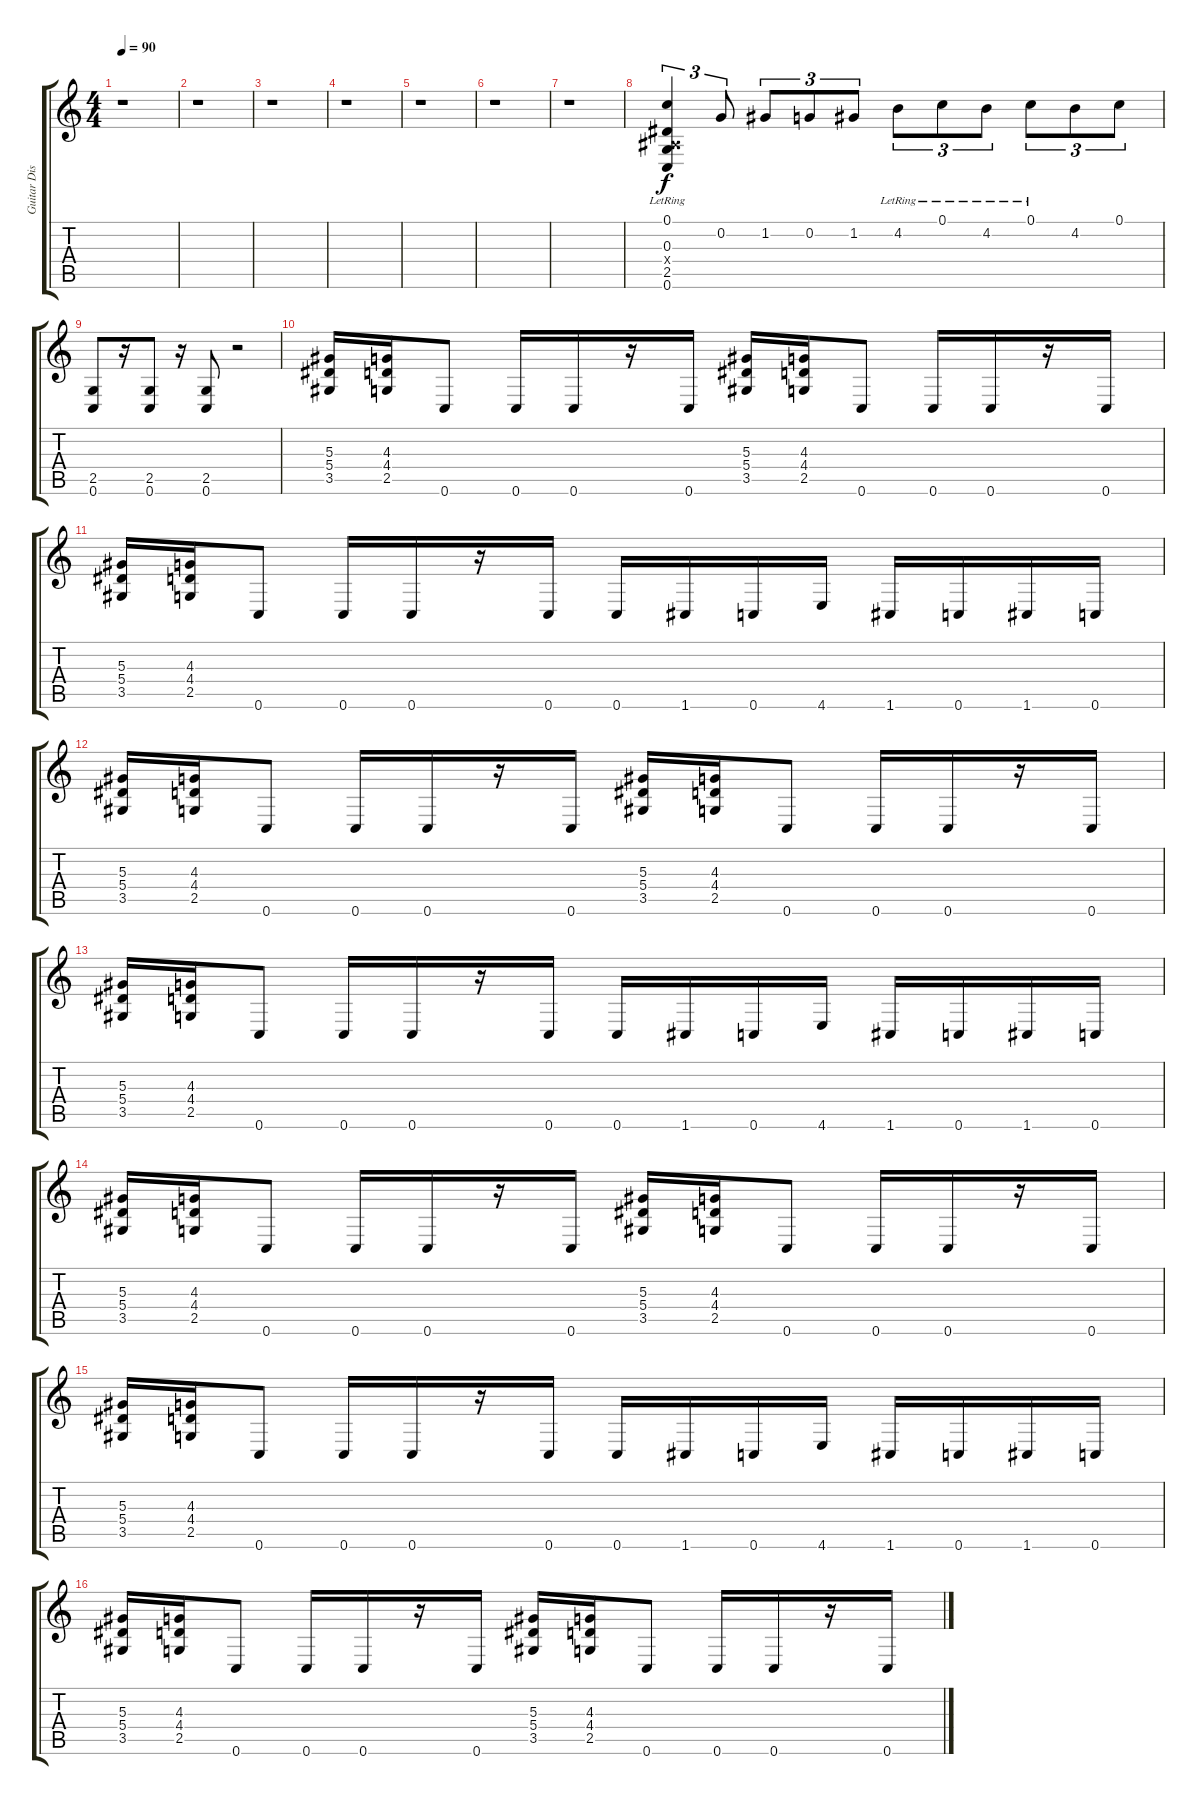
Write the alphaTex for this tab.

\track ("Guitar Dist 2" "Guitar Dis") {instrument distortionguitar}
\staff {score tabs}
\tuning (C4 G3 Eb3 Bb2 F2 C2) {hide}
\ts (4 4)
\tempo 90
\clef g2
\ks c
r.1{dy f instrument distortionguitar} |
r.1 |
r.1 |
r.1 |
r.1 |
r.1 |
r.1 |
(0.1{lr} 0.3{lr} 0.4{x} 2.5{lr} 0.6{lr}).4{tu (3 2)} 0.2.8{tu (3 2)} 1.2.8{tu (3 2)} 0.2.8{tu (3 2)} 1.2.8{tu (3 2)} 4.2{lr}.8{tu (3 2)} 0.1{lr}.8{tu (3 2)} 4.2{lr}.8{tu (3 2)} 0.1{lr}.8{tu (3 2)} 4.2.8{tu (3 2)} 0.1.8{tu (3 2)} |
(2.5 0.6).8 r.16 (2.5 0.6).8 r.16 (2.5 0.6).8 r.2 |
(5.3 5.4 3.5).16 (4.3 4.4 2.5).16 0.6.8 0.6.16 0.6.16 r.16 0.6.16 (5.3 5.4 3.5).16 (4.3 4.4 2.5).16 0.6.8 0.6.16 0.6.16 r.16 0.6.16 |
(5.3 5.4 3.5).16 (4.3 4.4 2.5).16 0.6.8 0.6.16 0.6.16 r.16 0.6.16 0.6.16 1.6.16 0.6.16 4.6.16 1.6.16 0.6.16 1.6.16 0.6.16 |
(5.3 5.4 3.5).16 (4.3 4.4 2.5).16 0.6.8 0.6.16 0.6.16 r.16 0.6.16 (5.3 5.4 3.5).16 (4.3 4.4 2.5).16 0.6.8 0.6.16 0.6.16 r.16 0.6.16 |
(5.3 5.4 3.5).16 (4.3 4.4 2.5).16 0.6.8 0.6.16 0.6.16 r.16 0.6.16 0.6.16 1.6.16 0.6.16 4.6.16 1.6.16 0.6.16 1.6.16 0.6.16 |
(5.3 5.4 3.5).16 (4.3 4.4 2.5).16 0.6.8 0.6.16 0.6.16 r.16 0.6.16 (5.3 5.4 3.5).16 (4.3 4.4 2.5).16 0.6.8 0.6.16 0.6.16 r.16 0.6.16 |
(5.3 5.4 3.5).16 (4.3 4.4 2.5).16 0.6.8 0.6.16 0.6.16 r.16 0.6.16 0.6.16 1.6.16 0.6.16 4.6.16 1.6.16 0.6.16 1.6.16 0.6.16 |
(5.3 5.4 3.5).16 (4.3 4.4 2.5).16 0.6.8 0.6.16 0.6.16 r.16 0.6.16 (5.3 5.4 3.5).16 (4.3 4.4 2.5).16 0.6.8 0.6.16 0.6.16 r.16 0.6.16
